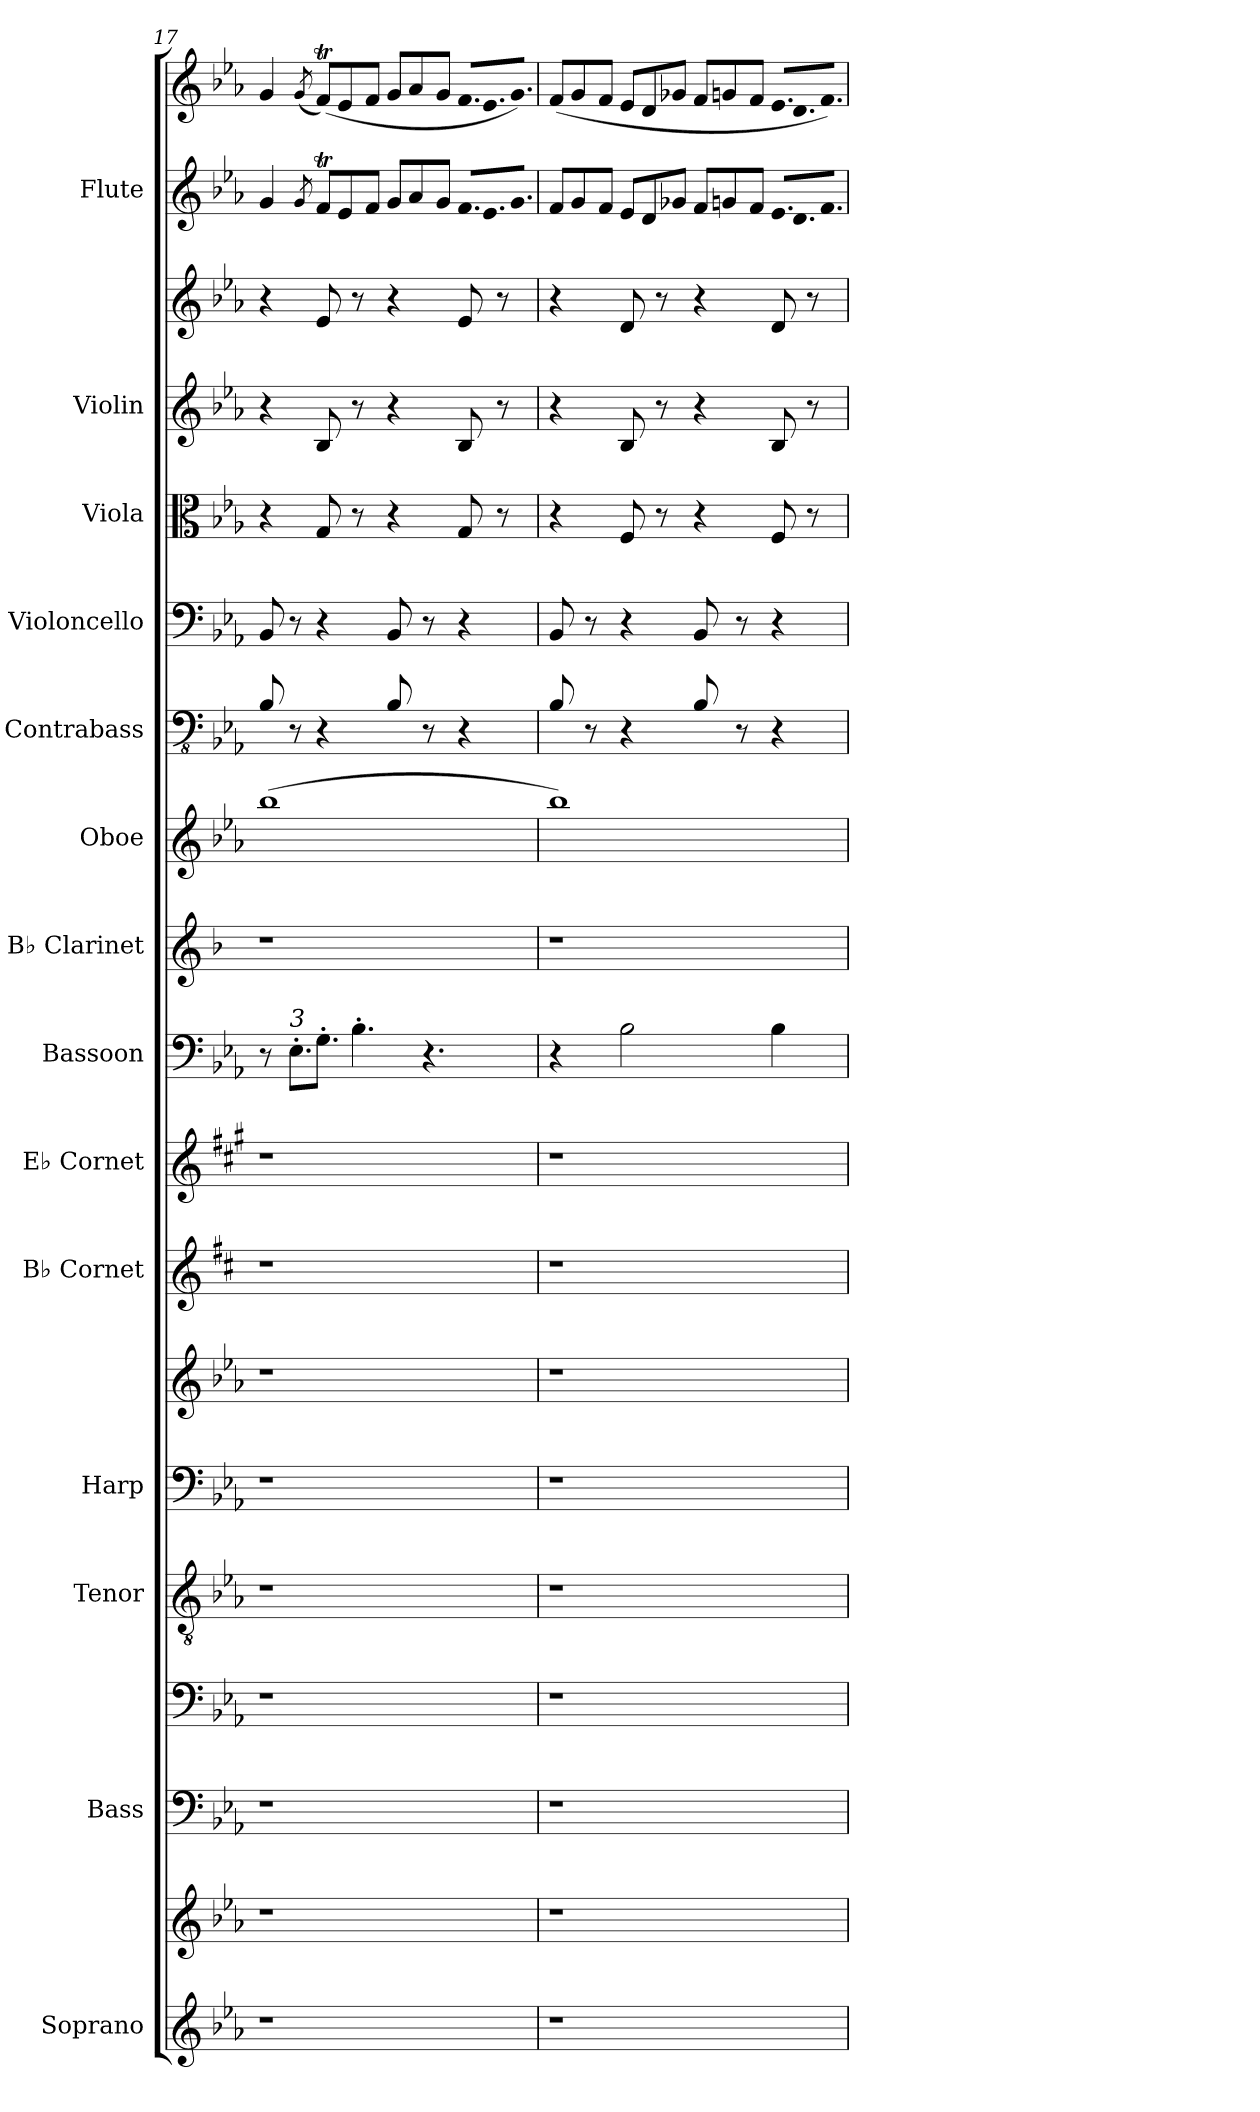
**kern	**kern	**kern	**kern	**kern	**kern	**kern	**kern	**kern	**kern	**kern	**kern	**kern	**kern	**kern	**kern	**kern	**kern	**kern
*part14	*part14	*part13	*part13	*part12	*part11	*part11	*part10	*part9	*part8	*part7	*part6	*part5	*part4	*part3	*part2	*part2	*part1	*part1
*staff19	*staff18	*staff17	*staff16	*staff15	*staff14	*staff13	*staff12	*staff11	*staff10	*staff9	*staff8	*staff7	*staff6	*staff5	*staff4	*staff3	*staff2	*staff1
*I"Soprano	*	*I"Bass	*	*I"Tenor	*I"Harp	*	*I"B♭ Cornet	*I"E♭ Cornet	*I"Bassoon	*I"B♭ Clarinet	*I"Oboe	*I"Contrabass	*I"Violoncello	*I"Viola	*I"Violin	*	*I"Flute	*
*I'S.	*	*I'B.	*	*I'T.	*I'Hrp.	*	*I'B♭ Cnt.	*I'E♭ Cnt.	*I'Bsn.	*I'B♭ Cl.	*I'Ob.	*I'Cb.	*I'Vc.	*I'Vla.	*I'Vln.	*	*I'Fl.	*
*clefG2	*clefG2	*clefF4	*clefF4	*clefGv2	*clefF4	*clefG2	*clefG2	*clefG2	*clefF4	*clefG2	*clefG2	*clefFv4	*clefF4	*clefC3	*clefG2	*clefG2	*clefG2	*clefG2
*	*	*	*	*	*	*	*ITrd1c2	*ITrd-2c-3	*	*ITrd1c2	*	*ITrd7c12	*	*	*	*	*	*
*k[b-e-a-]	*k[b-e-a-]	*k[b-e-a-]	*k[b-e-a-]	*k[b-e-a-]	*k[b-e-a-]	*k[b-e-a-]	*k[]	*k[]	*k[b-e-a-]	*k[b-e-a-]	*k[b-e-a-]	*k[b-e-a-]	*k[b-e-a-]	*k[b-e-a-]	*k[b-e-a-]	*k[b-e-a-]	*k[b-e-a-]	*k[b-e-a-]
=17	=17	=17	=17	=17	=17	=17	=17	=17	=17	=17	=17	=17	=17	=17	=17	=17	=17	=17
1r	1r	1r	1r	1r	1r	1r	1r	1r	8r	1r	(1bb-	8BBB-/	8BB-/	4r	4r	4r	4g/	4g/
*	*	*	*	*	*	*	*	*	*Xtuplet	*	*	*	*	*	*	*	*	*
!	!	!	!	!	!	!	!	!	!LO:TX:a:i:t=3	!	!	!	!	!	!	!	!	!
.	.	.	.	.	.	.	.	.	12.E-'\L	.	.	8r	8r	.	.	.	.	.
.	.	.	.	.	.	.	.	.	.	.	.	.	.	.	.	.	8qg/	(8qg/
*	*	*	*	*	*	*	*	*	*	*	*	*	*	*	*	*	*Xtuplet	*Xtuplet
.	.	.	.	.	.	.	.	.	12.G'\J	.	.	4r	4r	8G/	8B-/	8e-/	12fT/L	(12fT/L)
.	.	.	.	.	.	.	.	.	.	.	.	.	.	.	.	.	12e-/	12e-/
.	.	.	.	.	.	.	.	.	6.B-'\	.	.	.	.	8r	8r	8r	.	.
.	.	.	.	.	.	.	.	.	.	.	.	.	.	.	.	.	12f/J	12f/J
.	.	.	.	.	.	.	.	.	.	.	.	8BBB-/	8BB-/	4r	4r	4r	12g/L	12g/L
.	.	.	.	.	.	.	.	.	.	.	.	.	.	.	.	.	12a-/	12a-/
.	.	.	.	.	.	.	.	.	4.r	.	.	8r	8r	.	.	.	.	.
.	.	.	.	.	.	.	.	.	.	.	.	.	.	.	.	.	12g/J	12g/J
!	!	!	!	!	!	!	!	!	!	!	!	!	!	!	!	!	!LO:N:vis=16.	!LO:N:vis=16.
.	.	.	.	.	.	.	.	.	.	.	.	4r	4r	8G/	8B-/	8e-/	12f/L	12f/L
!	!	!	!	!	!	!	!	!	!	!	!	!	!	!	!	!	!LO:N:vis=16.	!LO:N:vis=16.
.	.	.	.	.	.	.	.	.	.	.	.	.	.	.	.	.	12e-/	12e-/
.	.	.	.	.	.	.	.	.	.	.	.	.	.	8r	8r	8r	.	.
!	!	!	!	!	!	!	!	!	!	!	!	!	!	!	!	!	!LO:N:vis=16.	!LO:N:vis=16.
.	.	.	.	.	.	.	.	.	.	.	.	.	.	.	.	.	12g/J	12g/J)
=18	=18	=18	=18	=18	=18	=18	=18	=18	=18	=18	=18	=18	=18	=18	=18	=18	=18	=18
1r	1r	1r	1r	1r	1r	1r	1r	1r	4r	1r	1bb-)	8BBB-/	8BB-/	4r	4r	4r	12f/L	(12f/L
.	.	.	.	.	.	.	.	.	.	.	.	.	.	.	.	.	12g/	12g/
.	.	.	.	.	.	.	.	.	.	.	.	8r	8r	.	.	.	.	.
.	.	.	.	.	.	.	.	.	.	.	.	.	.	.	.	.	12f/J	12f/J
.	.	.	.	.	.	.	.	.	2B-\	.	.	4r	4r	8F/	8B-/	8d/	12e-/L	12e-/L
.	.	.	.	.	.	.	.	.	.	.	.	.	.	.	.	.	12d/	12d/
.	.	.	.	.	.	.	.	.	.	.	.	.	.	8r	8r	8r	.	.
.	.	.	.	.	.	.	.	.	.	.	.	.	.	.	.	.	12g-X/J	12g-X/J
.	.	.	.	.	.	.	.	.	.	.	.	8BBB-/	8BB-/	4r	4r	4r	12f/L	12f/L
.	.	.	.	.	.	.	.	.	.	.	.	.	.	.	.	.	12gn/	12gn/
.	.	.	.	.	.	.	.	.	.	.	.	8r	8r	.	.	.	.	.
.	.	.	.	.	.	.	.	.	.	.	.	.	.	.	.	.	12f/J	12f/J
!	!	!	!	!	!	!	!	!	!	!	!	!	!	!	!	!	!LO:N:vis=16.	!LO:N:vis=16.
.	.	.	.	.	.	.	.	.	4B-\	.	.	4r	4r	8F/	8B-/	8d/	12e-/L	12e-/L
!	!	!	!	!	!	!	!	!	!	!	!	!	!	!	!	!	!LO:N:vis=16.	!LO:N:vis=16.
.	.	.	.	.	.	.	.	.	.	.	.	.	.	.	.	.	12d/	12d/
.	.	.	.	.	.	.	.	.	.	.	.	.	.	8r	8r	8r	.	.
!	!	!	!	!	!	!	!	!	!	!	!	!	!	!	!	!	!LO:N:vis=16.	!LO:N:vis=16.
.	.	.	.	.	.	.	.	.	.	.	.	.	.	.	.	.	12f/J	12f/J)
=	=	=	=	=	=	=	=	=	=	=	=	=	=	=	=	=	=	=
*-	*-	*-	*-	*-	*-	*-	*-	*-	*-	*-	*-	*-	*-	*-	*-	*-	*-	*-
